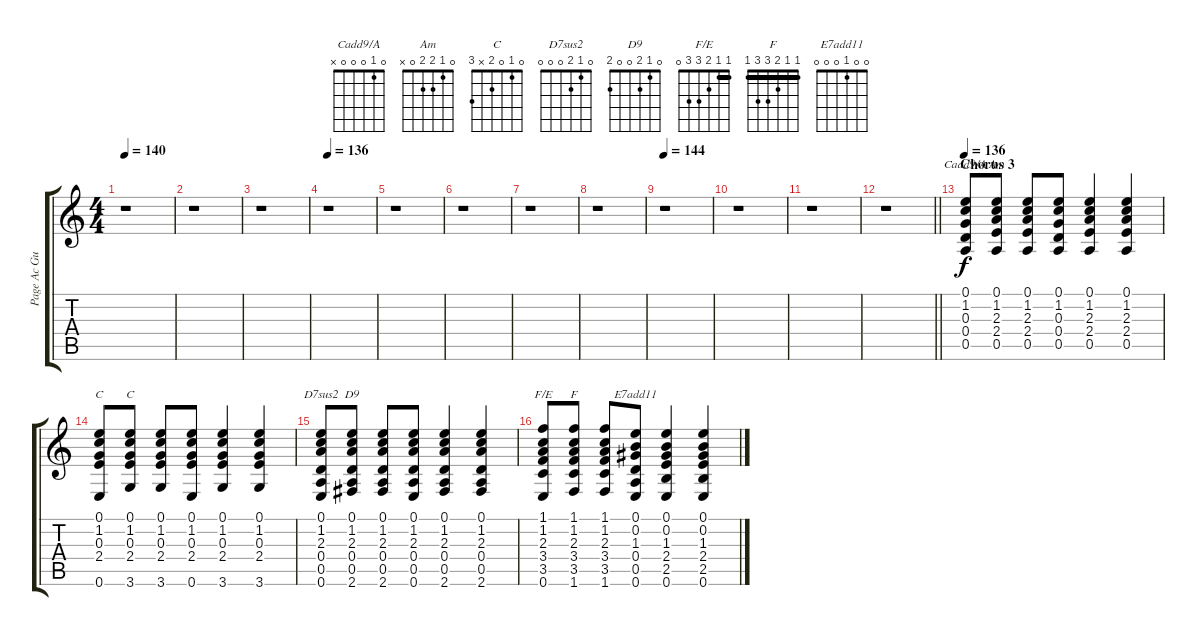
\track ("Page Ac Guitar Picked" "Page Ac Gu") {instrument acousticguitarsteel}
\staff {score tabs}
\tuning (E4 B3 G3 D3 A2 E2) {hide}
\chord ("Cadd9/A" 0 1 0 0 0 x)
\chord ("Am" 0 1 2 2 0 x)
\chord ("C" 0 1 0 2 x 0)
\chord ("C" 0 1 0 2 x 3)
\chord ("D7sus2" 0 1 2 0 0 0)
\chord ("D9" 0 1 2 0 0 2)
\chord ("F/E" 1 1 2 3 3 0) {barre 1}
\chord ("F" 1 1 2 3 3 1) {barre 1}
\chord ("E7add11" 0 0 1 0 0 0)
\ts (4 4)
\tempo 140
\clef g2
\ks aminor
r.1{dy f} |
r.1 |
r.1 |
\tempo 136
r.1 |
r.1 |
r.1 |
r.1 |
r.1 |
\tempo 144
r.1 |
r.1 |
r.1 |
\barLineRight lightlight
r.1 |
\section ("" "Chorus 3")
\tempo 136
(0.1 1.2 0.3 0.4 0.5).8{ch "Cadd9/A"} (0.1 1.2 2.3 2.4 0.5).8{ch "Am"} (0.1 1.2 2.3 2.4 0.5).8 (0.1 1.2 0.3 0.4 0.5).8 (0.1 1.2 2.3 2.4 0.5).4 (0.1 1.2 2.3 2.4 0.5).4 |
(0.1 1.2 0.3 2.4 0.6).8{ch "C"} (0.1 1.2 0.3 2.4 3.6).8{ch "C"} (0.1 1.2 0.3 2.4 3.6).8 (0.1 1.2 0.3 2.4 0.6).8 (0.1 1.2 0.3 2.4 3.6).4 (0.1 1.2 0.3 2.4 3.6).4 |
(0.1 1.2 2.3 0.4 0.5 0.6).8{ch "D7sus2"} (0.1 1.2 2.3 0.4 0.5 2.6).8{ch "D9"} (0.1 1.2 2.3 0.4 0.5 2.6).8 (0.1 1.2 2.3 0.4 0.5 0.6).8 (0.1 1.2 2.3 0.4 0.5 2.6).4 (0.1 1.2 2.3 0.4 0.5 2.6).4 |
(1.1 1.2 2.3 3.4 3.5 0.6).8{ch "F/E"} (1.1 1.2 2.3 3.4 3.5 1.6).8{ch "F"} (1.1 1.2 2.3 3.4 3.5 1.6).8 (0.1 0.2 1.3 0.4 0.5 0.6).8{ch "E7add11"} (0.1 0.2 1.3 2.4 2.5 0.6).4 (0.1 0.2 1.3 2.4 2.5 0.6).4
